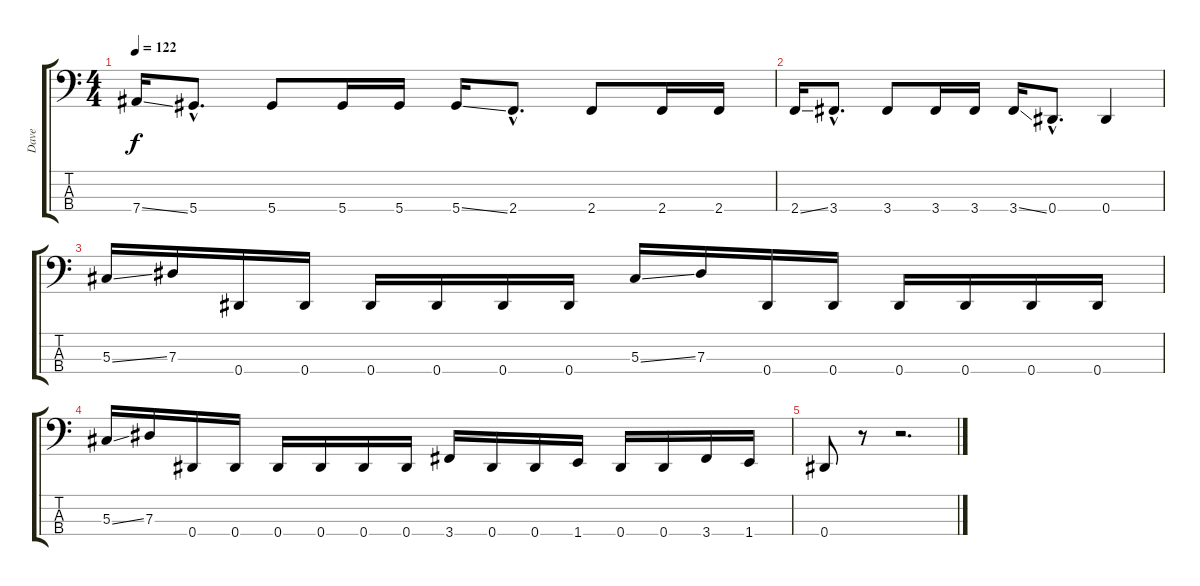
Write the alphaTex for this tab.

\track ("Dave" "Dave") {instrument electricbasspick}
\staff {score tabs}
\tuning (Gb2 Db2 Ab1 Eb1) {hide}
\ts (4 4)
\tempo 122
\clef f4
\ks c
7.4{ss}.16{dy f} 5.4{hac}.8{d} 5.4.8 5.4.16 5.4.16 5.4{ss}.16 2.4{hac}.8{d} 2.4.8 2.4.16 2.4.16 |
2.4{ss}.16 3.4{hac}.8{d} 3.4.8 3.4.16 3.4.16 3.4{ss}.16 0.4{hac}.8{d} 0.4.4 |
5.3{ss}.16 7.3.16 0.4.16 0.4.16 0.4.16 0.4.16 0.4.16 0.4.16 5.3{ss}.16 7.3.16 0.4.16 0.4.16 0.4.16 0.4.16 0.4.16 0.4.16 |
5.3{ss}.16 7.3.16 0.4.16 0.4.16 0.4.16 0.4.16 0.4.16 0.4.16 3.4.16 0.4.16 0.4.16 1.4.16 0.4.16 0.4.16 3.4.16 1.4.16 |
0.4.8 r.8 r.2{d}
